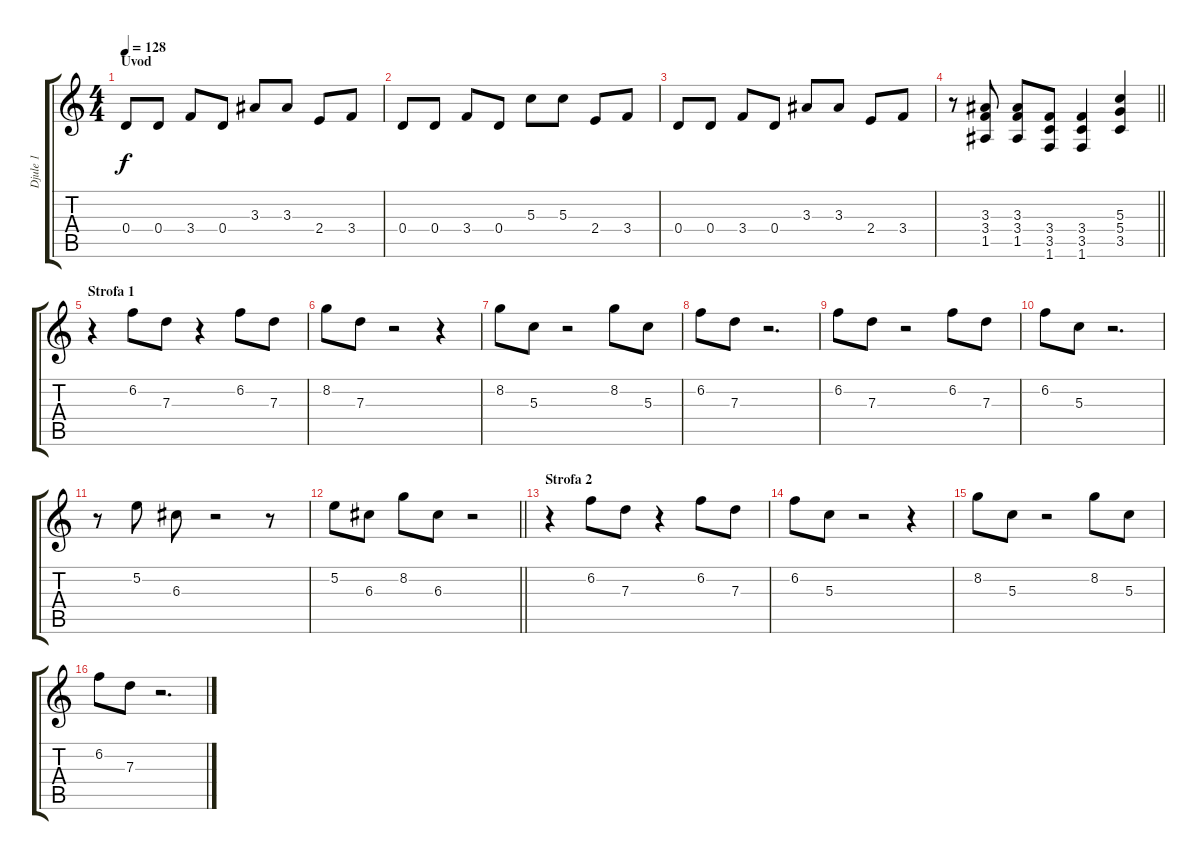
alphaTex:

\track ("Djule 1" "Djule 1") {instrument overdrivenguitar}
\staff {score tabs}
\tuning (E4 B3 G3 D3 A2 E2) {hide}
\ts (4 4)
\section ("" "Uvod")
\tempo 128
\clef g2
\ks c
0.4.8{dy f instrument overdrivenguitar} 0.4.8 3.4.8 0.4.8 3.3.8 3.3.8 2.4.8 3.4.8 |
0.4.8 0.4.8 3.4.8 0.4.8 5.3.8 5.3.8 2.4.8 3.4.8 |
0.4.8 0.4.8 3.4.8 0.4.8 3.3.8 3.3.8 2.4.8 3.4.8 |
\barLineRight lightlight
r.8{instrument distortionguitar} (3.3 3.4 1.5).8 (3.3 3.4 1.5).8 (3.4 3.5 1.6).8 (3.4 3.5 1.6).4 (5.3 5.4 3.5).4 |
\section ("" "Strofa 1")
r.4 6.2.8 7.3.8 r.4 6.2.8 7.3.8 |
8.2.8 7.3.8 r.2 r.4 |
8.2.8 5.3.8 r.2 8.2.8 5.3.8 |
6.2.8 7.3.8 r.2{d} |
6.2.8 7.3.8 r.2 6.2.8 7.3.8 |
6.2.8 5.3.8 r.2{d} |
r.8 5.2.8 6.3.8 r.2 r.8 |
\barLineRight lightlight
5.2.8 6.3.8 8.2.8 6.3.8 r.2 |
\section ("" "Strofa 2")
r.4 6.2.8 7.3.8 r.4 6.2.8 7.3.8 |
6.2.8 5.3.8 r.2 r.4 |
8.2.8 5.3.8 r.2 8.2.8 5.3.8 |
6.2.8 7.3.8 r.2{d}
